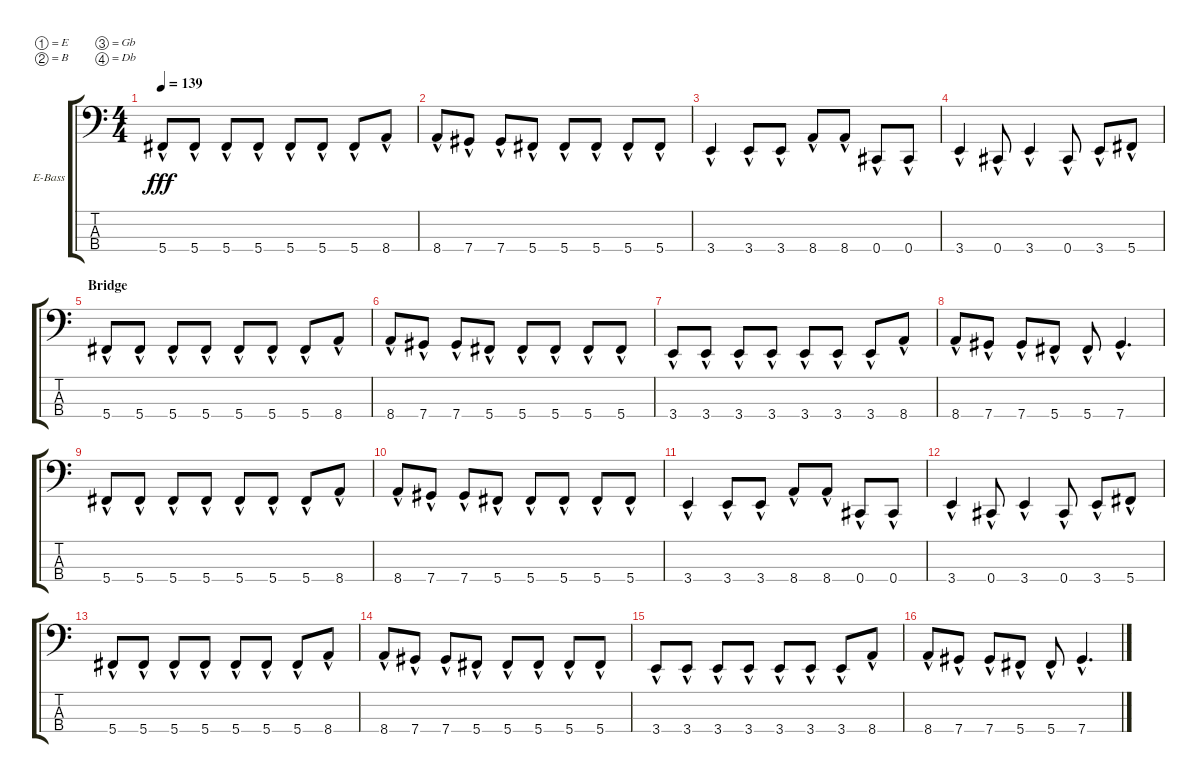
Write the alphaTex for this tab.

\bracketExtendMode groupsimilarinstruments
\firstSystemTrackNameOrientation horizontal
\otherSystemsTrackNameOrientation horizontal
\track ("Electric Bass" "E-Bass") {instrument electricbassfinger}
\staff {score tabs}
\tuning (E2 B1 Gb1 Db1)
\ts (4 4)
\tempo 139
\clef f4
\ks c
5.4{hac}.8{dy fff} 5.4{hac}.8 5.4{hac}.8 5.4{hac}.8 5.4{hac}.8 5.4{hac}.8 5.4{hac}.8 8.4{hac}.8 |
8.4{hac}.8 7.4{hac}.8 7.4{hac}.8 5.4{hac}.8 5.4{hac}.8 5.4{hac}.8 5.4{hac}.8 5.4{hac}.8 |
3.4{hac}.4 3.4{hac}.8 3.4{hac}.8 8.4{hac}.8 8.4{hac}.8 0.4{hac}.8 0.4{hac}.8 |
3.4{hac}.4 0.4{hac}.8 3.4{hac}.4 0.4{hac}.8 3.4{hac}.8 5.4{hac}.8 |
\section ("" "Bridge")
5.4{hac}.8 5.4{hac}.8 5.4{hac}.8 5.4{hac}.8 5.4{hac}.8 5.4{hac}.8 5.4{hac}.8 8.4{hac}.8 |
8.4{hac}.8 7.4{hac}.8 7.4{hac}.8 5.4{hac}.8 5.4{hac}.8 5.4{hac}.8 5.4{hac}.8 5.4{hac}.8 |
3.4{hac}.8 3.4{hac}.8 3.4{hac}.8 3.4{hac}.8 3.4{hac}.8 3.4{hac}.8 3.4{hac}.8 8.4{hac}.8 |
8.4{hac}.8 7.4{hac}.8 7.4{hac}.8 5.4{hac}.8 5.4{hac}.8 7.4{hac}.4{d} |
5.4{hac}.8 5.4{hac}.8 5.4{hac}.8 5.4{hac}.8 5.4{hac}.8 5.4{hac}.8 5.4{hac}.8 8.4{hac}.8 |
8.4{hac}.8 7.4{hac}.8 7.4{hac}.8 5.4{hac}.8 5.4{hac}.8 5.4{hac}.8 5.4{hac}.8 5.4{hac}.8 |
3.4{hac}.4 3.4{hac}.8 3.4{hac}.8 8.4{hac}.8 8.4{hac}.8 0.4{hac}.8 0.4{hac}.8 |
3.4{hac}.4 0.4{hac}.8 3.4{hac}.4 0.4{hac}.8 3.4{hac}.8 5.4{hac}.8 |
5.4{hac}.8 5.4{hac}.8 5.4{hac}.8 5.4{hac}.8 5.4{hac}.8 5.4{hac}.8 5.4{hac}.8 8.4{hac}.8 |
8.4{hac}.8 7.4{hac}.8 7.4{hac}.8 5.4{hac}.8 5.4{hac}.8 5.4{hac}.8 5.4{hac}.8 5.4{hac}.8 |
3.4{hac}.8 3.4{hac}.8 3.4{hac}.8 3.4{hac}.8 3.4{hac}.8 3.4{hac}.8 3.4{hac}.8 8.4{hac}.8 |
8.4{hac}.8 7.4{hac}.8 7.4{hac}.8 5.4{hac}.8 5.4{hac}.8 7.4{hac}.4{d}
